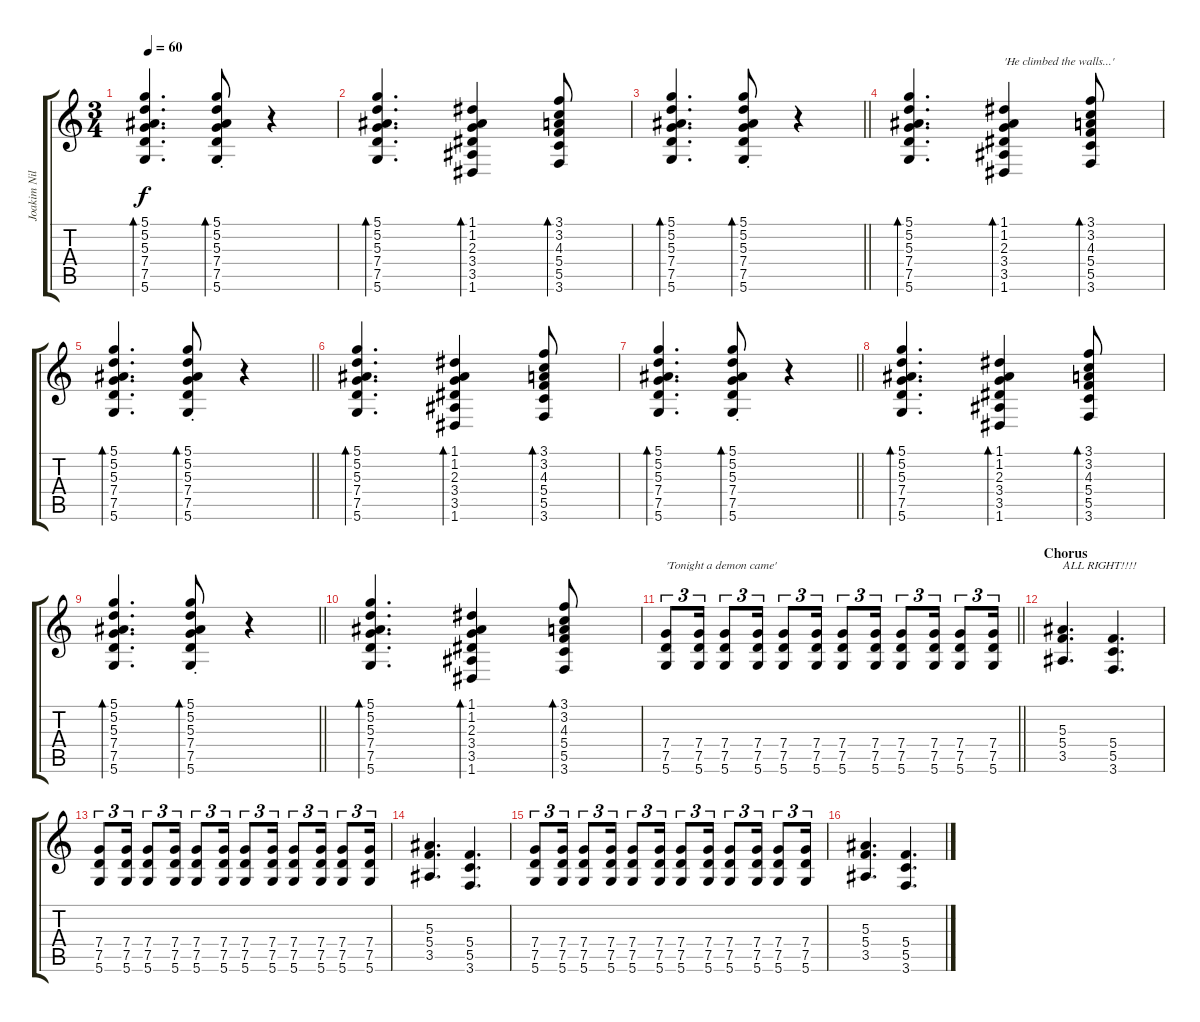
\track ("Joakim Nilsson" "Joakim Nil") {instrument electricguitarjazz}
\staff {score tabs}
\tuning (D4 A3 F3 C3 G2 D2) {hide}
\ts (3 4)
\tempo 60
\clef g2
\ks c
(5.1 5.2 5.3 7.4 7.5 5.6).4{d bd 30 dy f} (5.1{st} 5.2{st} 5.3{st} 7.4{st} 7.5{st} 5.6{st}).8{bd 30} r.4 |
(5.1 5.2 5.3 7.4 7.5 5.6).4{d bd 30} (1.1 1.2 2.3 3.4 3.5 1.6).4{bd 30} (3.1 3.2 4.3 5.4 5.5 3.6).8{bd 30} |
\barLineRight lightlight
(5.1 5.2 5.3 7.4 7.5 5.6).4{d bd 30} (5.1{st} 5.2{st} 5.3{st} 7.4{st} 7.5{st} 5.6{st}).8{bd 30} r.4 |
(5.1 5.2 5.3 7.4 7.5 5.6).4{d bd 30} (1.1 1.2 2.3 3.4 3.5 1.6).4{bd 30 txt "'He climbed the walls...'"} (3.1 3.2 4.3 5.4 5.5 3.6).8{bd 30} |
\barLineRight lightlight
(5.1 5.2 5.3 7.4 7.5 5.6).4{d bd 30} (5.1{st} 5.2{st} 5.3{st} 7.4{st} 7.5{st} 5.6{st}).8{bd 30} r.4 |
(5.1 5.2 5.3 7.4 7.5 5.6).4{d bd 30} (1.1 1.2 2.3 3.4 3.5 1.6).4{bd 30} (3.1 3.2 4.3 5.4 5.5 3.6).8{bd 30} |
\barLineRight lightlight
(5.1 5.2 5.3 7.4 7.5 5.6).4{d bd 30} (5.1{st} 5.2{st} 5.3{st} 7.4{st} 7.5{st} 5.6{st}).8{bd 30} r.4 |
(5.1 5.2 5.3 7.4 7.5 5.6).4{d bd 30} (1.1 1.2 2.3 3.4 3.5 1.6).4{bd 30} (3.1 3.2 4.3 5.4 5.5 3.6).8{bd 30} |
\barLineRight lightlight
(5.1 5.2 5.3 7.4 7.5 5.6).4{d bd 30} (5.1{st} 5.2{st} 5.3{st} 7.4{st} 7.5{st} 5.6{st}).8{bd 30} r.4 |
(5.1 5.2 5.3 7.4 7.5 5.6).4{d bd 30} (1.1 1.2 2.3 3.4 3.5 1.6).4{bd 30} (3.1 3.2 4.3 5.4 5.5 3.6).8{bd 30} |
\barLineRight lightlight
(7.4 7.5 5.6).8{tu (3 2) txt "'Tonight a demon came'"} (7.4 7.5 5.6).16{tu (3 2)} (7.4 7.5 5.6).8{tu (3 2)} (7.4 7.5 5.6).16{tu (3 2)} (7.4 7.5 5.6).8{tu (3 2)} (7.4 7.5 5.6).16{tu (3 2)} (7.4 7.5 5.6).8{tu (3 2)} (7.4 7.5 5.6).16{tu (3 2)} (7.4 7.5 5.6).8{tu (3 2)} (7.4 7.5 5.6).16{tu (3 2)} (7.4 7.5 5.6).8{tu (3 2)} (7.4 7.5 5.6).16{tu (3 2)} |
\section ("" "Chorus")
(5.3 5.4 3.5).4{d txt "ALL RIGHT!!!!" instrument distortionguitar} (5.4 5.5 3.6).4{d} |
(7.4 7.5 5.6).8{tu (3 2)} (7.4 7.5 5.6).16{tu (3 2)} (7.4 7.5 5.6).8{tu (3 2)} (7.4 7.5 5.6).16{tu (3 2)} (7.4 7.5 5.6).8{tu (3 2)} (7.4 7.5 5.6).16{tu (3 2)} (7.4 7.5 5.6).8{tu (3 2)} (7.4 7.5 5.6).16{tu (3 2)} (7.4 7.5 5.6).8{tu (3 2)} (7.4 7.5 5.6).16{tu (3 2)} (7.4 7.5 5.6).8{tu (3 2)} (7.4 7.5 5.6).16{tu (3 2)} |
(5.3 5.4 3.5).4{d} (5.4 5.5 3.6).4{d} |
(7.4 7.5 5.6).8{tu (3 2)} (7.4 7.5 5.6).16{tu (3 2)} (7.4 7.5 5.6).8{tu (3 2)} (7.4 7.5 5.6).16{tu (3 2)} (7.4 7.5 5.6).8{tu (3 2)} (7.4 7.5 5.6).16{tu (3 2)} (7.4 7.5 5.6).8{tu (3 2)} (7.4 7.5 5.6).16{tu (3 2)} (7.4 7.5 5.6).8{tu (3 2)} (7.4 7.5 5.6).16{tu (3 2)} (7.4 7.5 5.6).8{tu (3 2)} (7.4 7.5 5.6).16{tu (3 2)} |
(5.3 5.4 3.5).4{d} (5.4 5.5 3.6).4{d}
